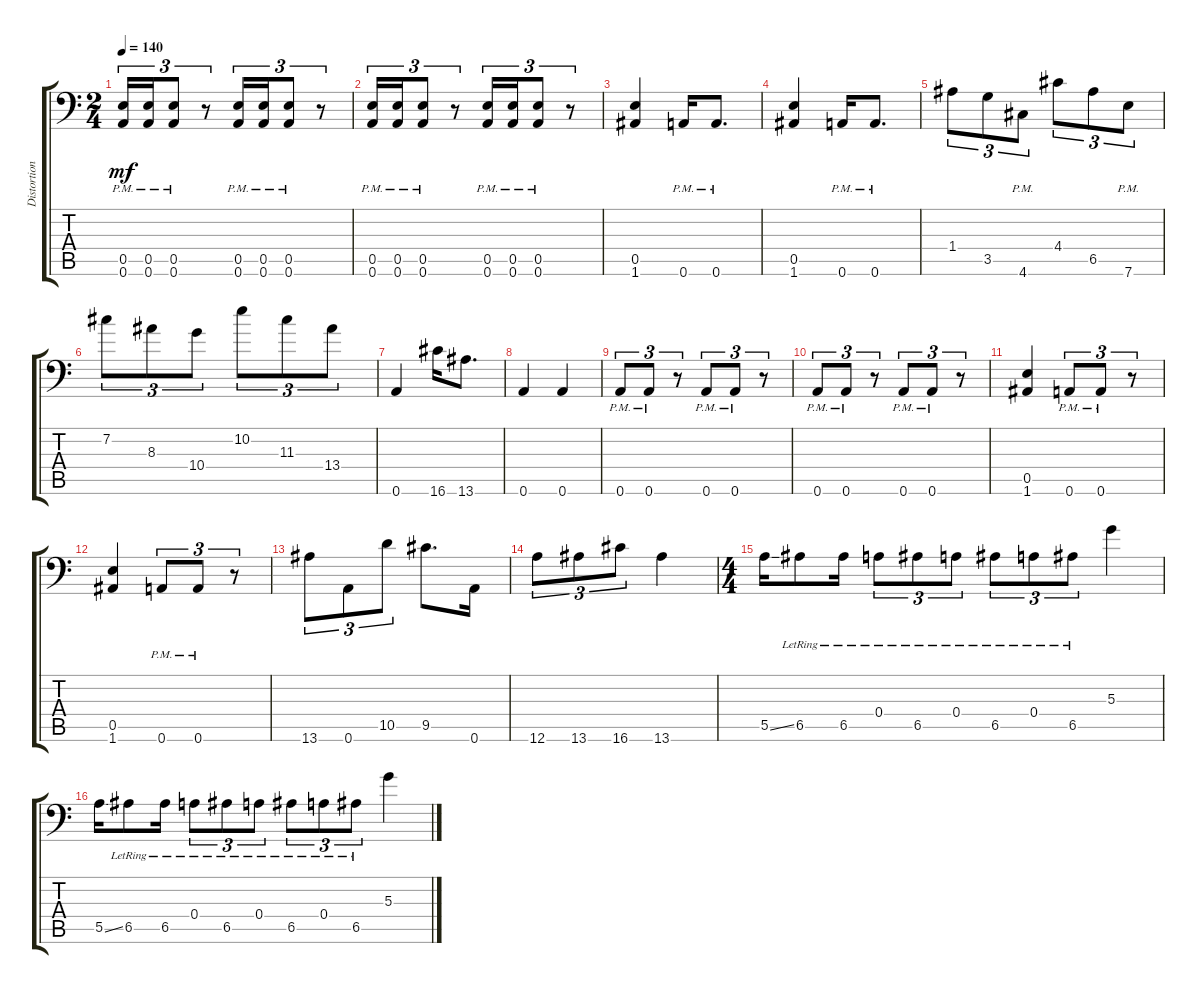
\track ("Distortion Guitar" "Distortion") {instrument distortionguitar}
\staff {score tabs}
\tuning (B3 Gb3 D3 A2 E2 A1) {hide}
\ts (2 4)
\tempo 140
\clef f4
\ks c
(0.5{pm} 0.6{pm}).16{tu (3 2) dy mf} (0.5{pm} 0.6{pm}).16{tu (3 2)} (0.5{pm} 0.6{pm}).8{tu (3 2)} r.8{tu (3 2)} (0.5{pm} 0.6{pm}).16{tu (3 2)} (0.5{pm} 0.6{pm}).16{tu (3 2)} (0.5{pm} 0.6{pm}).8{tu (3 2)} r.8{tu (3 2)} |
(0.5{pm} 0.6{pm}).16{tu (3 2)} (0.5{pm} 0.6{pm}).16{tu (3 2)} (0.5{pm} 0.6{pm}).8{tu (3 2)} r.8{tu (3 2)} (0.5{pm} 0.6{pm}).16{tu (3 2)} (0.5{pm} 0.6{pm}).16{tu (3 2)} (0.5{pm} 0.6{pm}).8{tu (3 2)} r.8{tu (3 2)} |
(0.5 1.6).4 0.6{pm}.16 0.6{pm}.8{d} |
(0.5 1.6).4 0.6{pm}.16 0.6{pm}.8{d} |
1.4.8{tu (3 2)} 3.5.8{tu (3 2)} 4.6{pm}.8{tu (3 2)} 4.4.8{tu (3 2)} 6.5.8{tu (3 2)} 7.6{pm}.8{tu (3 2)} |
7.2.8{tu (3 2)} 8.3.8{tu (3 2)} 10.4.8{tu (3 2)} 10.2.8{tu (3 2)} 11.3.8{tu (3 2)} 13.4.8{tu (3 2)} |
0.6.4 16.6.16 13.6.8{d} |
0.6.4 0.6.4 |
0.6{pm}.8{tu (3 2)} 0.6{pm}.8{tu (3 2)} r.8{tu (3 2)} 0.6{pm}.8{tu (3 2)} 0.6{pm}.8{tu (3 2)} r.8{tu (3 2)} |
0.6{pm}.8{tu (3 2)} 0.6{pm}.8{tu (3 2)} r.8{tu (3 2)} 0.6{pm}.8{tu (3 2)} 0.6{pm}.8{tu (3 2)} r.8{tu (3 2)} |
(0.5 1.6).4 0.6{pm}.8{tu (3 2)} 0.6{pm}.8{tu (3 2)} r.8{tu (3 2)} |
(0.5 1.6).4 0.6{pm}.8{tu (3 2)} 0.6{pm}.8{tu (3 2)} r.8{tu (3 2)} |
13.6.8{tu (3 2)} 0.6.8{tu (3 2)} 10.5.8{tu (3 2)} 9.5.8{d} 0.6.16 |
12.6.8{tu (3 2)} 13.6.8{tu (3 2)} 16.6.8{tu (3 2)} 13.6.4 |
\ts (4 4)
5.5{ss}.16 6.5{lr}.8 6.5{lr}.16 0.4{lr}.8{tu (3 2)} 6.5{lr}.8{tu (3 2)} 0.4{lr}.8{tu (3 2)} 6.5{lr}.8{tu (3 2)} 0.4{lr}.8{tu (3 2)} 6.5{lr}.8{tu (3 2)} 5.3.4 |
5.5{ss}.16 6.5{lr}.8 6.5{lr}.16 0.4{lr}.8{tu (3 2)} 6.5{lr}.8{tu (3 2)} 0.4{lr}.8{tu (3 2)} 6.5{lr}.8{tu (3 2)} 0.4{lr}.8{tu (3 2)} 6.5{lr}.8{tu (3 2)} 5.3.4
